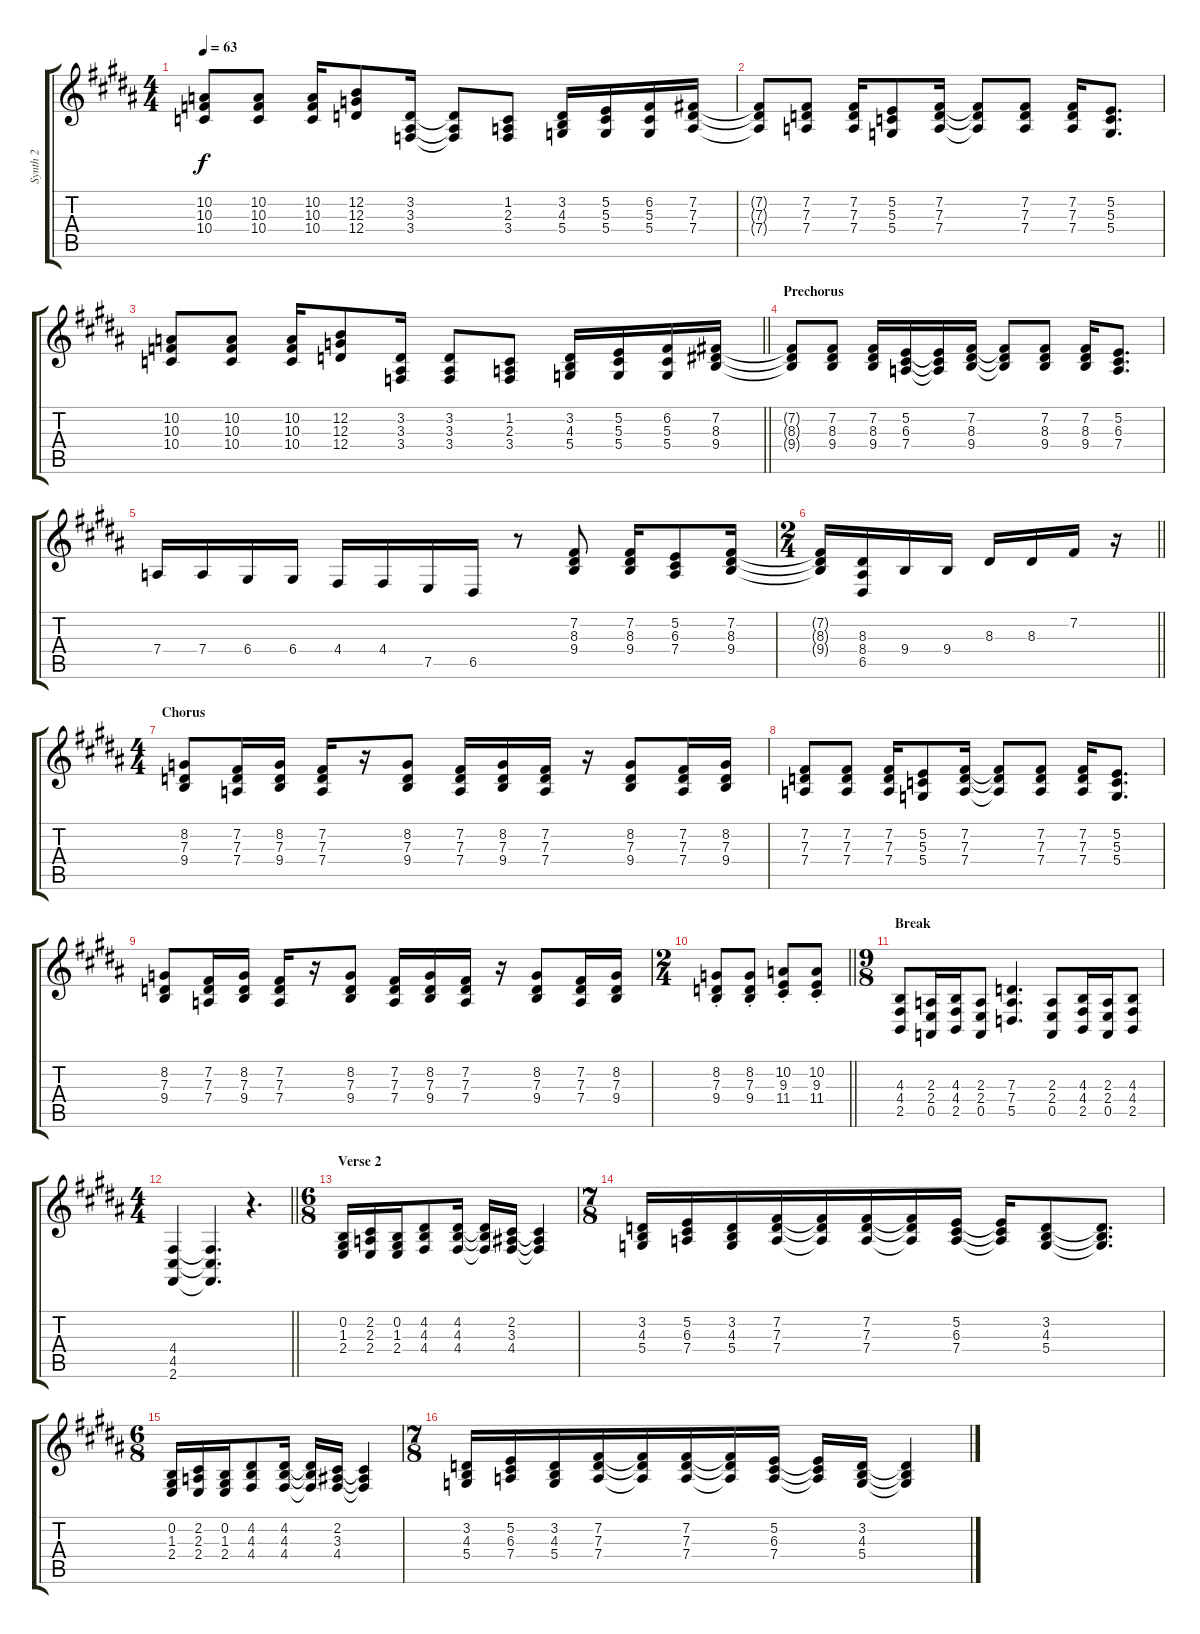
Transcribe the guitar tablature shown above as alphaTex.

\track ("Synth 2" "Synth 2") {instrument lead5charang}
\staff {score tabs}
\tuning (E4 B3 G3 D3 A2 E2) {hide}
\ts (4 4)
\tempo 63
\clef g2
\ks b
(10.2 10.3 10.4).8{dy f} (10.2 10.3 10.4).8 (10.2 10.3 10.4).16 (12.2 12.3 12.4).8 (3.2 3.3 3.4).16 (3.2{t} 3.3{t} 3.4{t}).8 (1.2 2.3 3.4).8 (3.2 4.3 5.4).16 (5.2 5.3 5.4).16 (6.2 5.3 5.4).16 (7.2 7.3 7.4).16 |
(7.2{t} 7.3{t} 7.4{t}).8 (7.2 7.3 7.4).8 (7.2 7.3 7.4).16 (5.2 5.3 5.4).8 (7.2 7.3 7.4).16 (7.2{t} 7.3{t} 7.4{t}).8 (7.2 7.3 7.4).8 (7.2 7.3 7.4).16 (5.2 5.3 5.4).8{d} |
\barLineRight lightlight
(10.2 10.3 10.4).8 (10.2 10.3 10.4).8 (10.2 10.3 10.4).16 (12.2 12.3 12.4).8 (3.2 3.3 3.4).16 (3.2 3.3 3.4).8 (1.2 2.3 3.4).8 (3.2 4.3 5.4).16 (5.2 5.3 5.4).16 (6.2 5.3 5.4).16 (7.2 8.3 9.4).16 |
\section ("" "Prechorus")
(7.2{t} 8.3{t} 9.4{t}).8 (7.2 8.3 9.4).8 (7.2 8.3 9.4).16 (5.2 6.3 7.4).16 (5.2{t} 6.3{t} 7.4{t}).16 (7.2 8.3 9.4).16 (7.2{t} 8.3{t} 9.4{t}).8 (7.2 8.3 9.4).8 (7.2 8.3 9.4).16 (5.2 6.3 7.4).8{d} |
7.4.16 7.4.16 6.4.16 6.4.16 4.4.16 4.4.16 7.5.16 6.5.16 r.8 (7.2 8.3 9.4).8 (7.2 8.3 9.4).16 (5.2 6.3 7.4).8 (7.2 8.3 9.4).16 |
\ts (2 4)
\barLineRight lightlight
(7.2{t} 8.3{t} 9.4{t}).16 (8.3 8.4 6.5).16 9.4.16 9.4.16 8.3.16 8.3.16 7.2.16 r.16 |
\ts (4 4)
\section ("" "Chorus")
(8.2 7.3 9.4).8 (7.2 7.3 7.4).16 (8.2 7.3 9.4).16 (7.2 7.3 7.4).16 r.16 (8.2 7.3 9.4).8 (7.2 7.3 7.4).16 (8.2 7.3 9.4).16 (7.2 7.3 7.4).16 r.16 (8.2 7.3 9.4).8 (7.2 7.3 7.4).16 (8.2 7.3 9.4).16 |
(7.2 7.3 7.4).8 (7.2 7.3 7.4).8 (7.2 7.3 7.4).16 (5.2 5.3 5.4).8 (7.2 7.3 7.4).16 (7.2{t} 7.3{t} 7.4{t}).8 (7.2 7.3 7.4).8 (7.2 7.3 7.4).16 (5.2 5.3 5.4).8{d} |
(8.2 7.3 9.4).8 (7.2 7.3 7.4).16 (8.2 7.3 9.4).16 (7.2 7.3 7.4).16 r.16 (8.2 7.3 9.4).8 (7.2 7.3 7.4).16 (8.2 7.3 9.4).16 (7.2 7.3 7.4).16 r.16 (8.2 7.3 9.4).8 (7.2 7.3 7.4).16 (8.2 7.3 9.4).16 |
\ts (2 4)
\barLineRight lightlight
(8.2{st} 7.3{st} 9.4{st}).8 (8.2{st} 7.3{st} 9.4{st}).8 (10.2{st} 9.3{st} 11.4{st}).8 (10.2{st} 9.3{st} 11.4{st}).8 |
\ts (9 8)
\section ("" "Break")
(4.3 4.4 2.5).8 (2.3 2.4 0.5).16 (4.3 4.4 2.5).16 (2.3 2.4 0.5).8 (7.3 7.4 5.5).4{d} (2.3 2.4 0.5).8 (4.3 4.4 2.5).16 (2.3 2.4 0.5).16 (4.3 4.4 2.5).8 |
\ts (4 4)
\barLineRight lightlight
(4.4 4.5 2.6).4 (4.4{t} 4.5{t} 2.6{t}).4{d} r.4{d} |
\ts (6 8)
\section ("" "Verse 2")
(0.2 1.3 2.4).16 (2.2 2.3 2.4).16 (0.2 1.3 2.4).16 (4.2 4.3 4.4).8 (4.2 4.3 4.4).16 (4.2{t} 4.3{t} 4.4{t}).16 (2.2 3.3 4.4).16 (2.2{t} 3.3{t} 4.4{t}).4 |
\ts (7 8)
(3.2 4.3 5.4).16 (5.2 6.3 7.4).16 (3.2 4.3 5.4).16 (7.2 7.3 7.4).16 (7.2{t} 7.3{t} 7.4{t}).16 (7.2 7.3 7.4).16 (7.2{t} 7.3{t} 7.4{t}).16 (5.2 6.3 7.4).16 (5.2{t} 6.3{t} 7.4{t}).16 (3.2 4.3 5.4).8 (3.2{t} 4.3{t} 5.4{t}).8{d} |
\ts (6 8)
(0.2 1.3 2.4).16 (2.2 2.3 2.4).16 (0.2 1.3 2.4).16 (4.2 4.3 4.4).8 (4.2 4.3 4.4).16 (4.2{t} 4.3{t} 4.4{t}).16 (2.2 3.3 4.4).16 (2.2{t} 3.3{t} 4.4{t}).4 |
\ts (7 8)
(3.2 4.3 5.4).16 (5.2 6.3 7.4).16 (3.2 4.3 5.4).16 (7.2 7.3 7.4).16 (7.2{t} 7.3{t} 7.4{t}).16 (7.2 7.3 7.4).16 (7.2{t} 7.3{t} 7.4{t}).16 (5.2 6.3 7.4).16 (5.2{t} 6.3{t} 7.4{t}).16 (3.2 4.3 5.4).16 (3.2{t} 4.3{t} 5.4{t}).4
